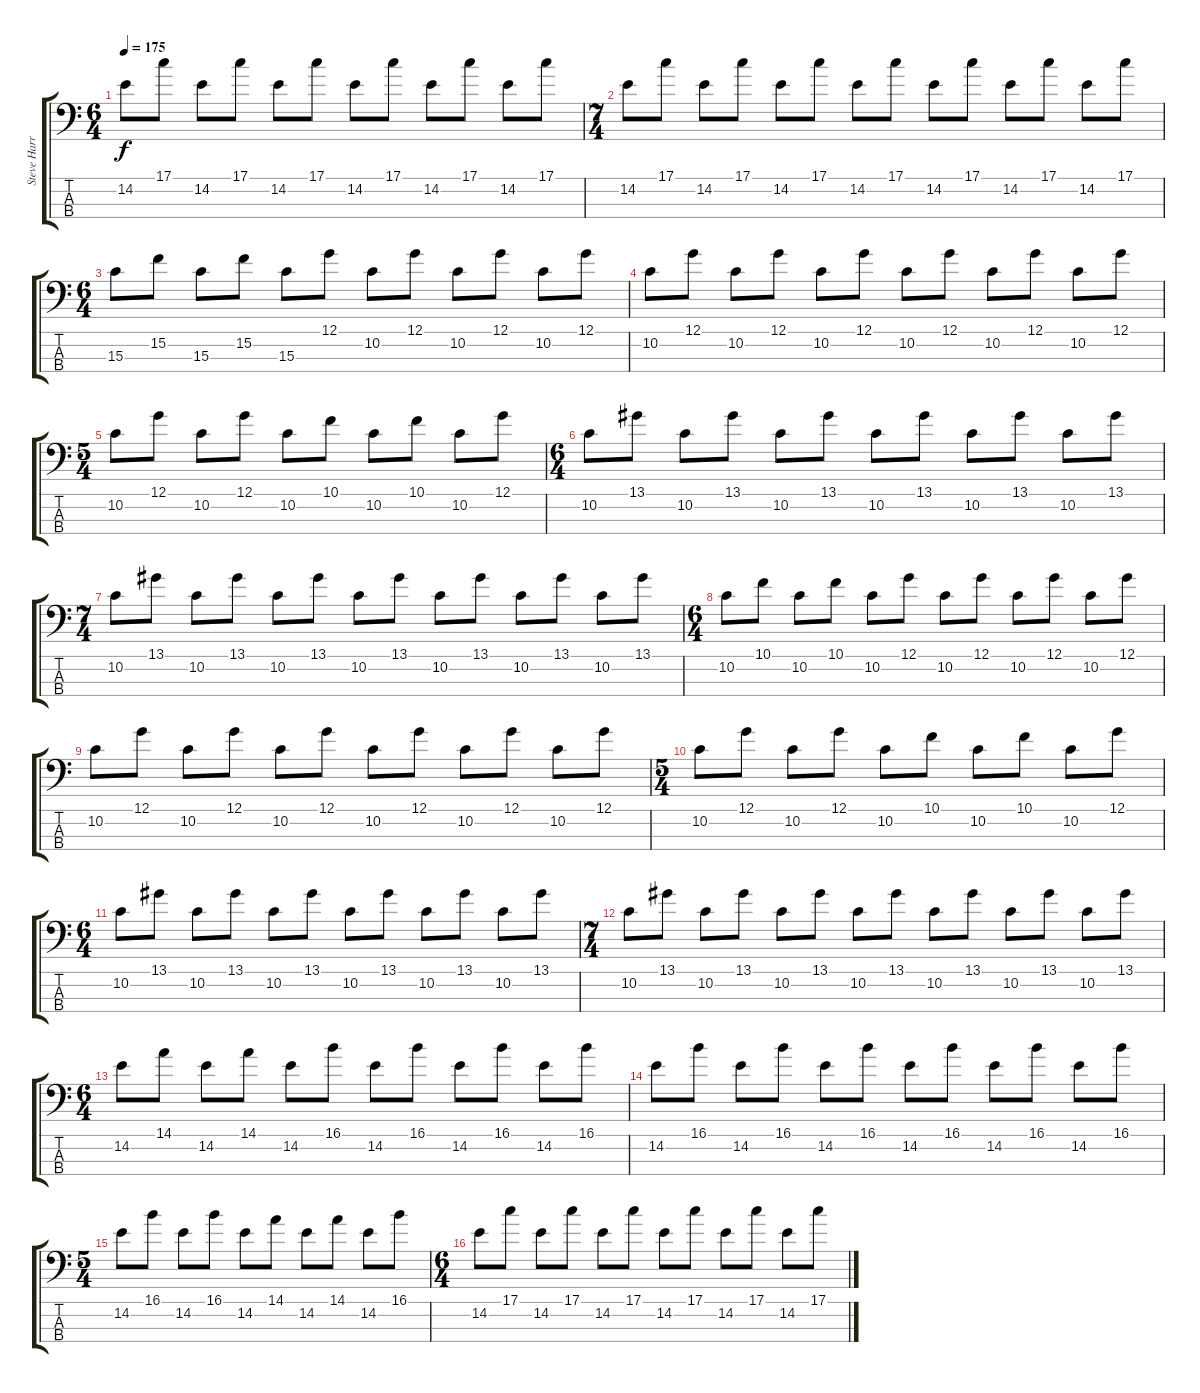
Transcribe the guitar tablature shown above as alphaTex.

\track ("Steve Harris" "Steve Harr") {instrument electricbassfinger}
\staff {score tabs}
\tuning (G2 D2 A1 E1) {hide}
\ts (6 4)
\tempo 175
\clef f4
\ks c
14.2.8{dy f} 17.1.8 14.2.8 17.1.8 14.2.8 17.1.8 14.2.8 17.1.8 14.2.8 17.1.8 14.2.8 17.1.8 |
\ts (7 4)
14.2.8 17.1.8 14.2.8 17.1.8 14.2.8 17.1.8 14.2.8 17.1.8 14.2.8 17.1.8 14.2.8 17.1.8 14.2.8 17.1.8 |
\ts (6 4)
15.3.8 15.2.8 15.3.8 15.2.8 15.3.8 12.1.8 10.2.8 12.1.8 10.2.8 12.1.8 10.2.8 12.1.8 |
10.2.8 12.1.8 10.2.8 12.1.8 10.2.8 12.1.8 10.2.8 12.1.8 10.2.8 12.1.8 10.2.8 12.1.8 |
\ts (5 4)
10.2.8 12.1.8 10.2.8 12.1.8 10.2.8 10.1.8 10.2.8 10.1.8 10.2.8 12.1.8 |
\ts (6 4)
10.2.8 13.1.8 10.2.8 13.1.8 10.2.8 13.1.8 10.2.8 13.1.8 10.2.8 13.1.8 10.2.8 13.1.8 |
\ts (7 4)
10.2.8 13.1.8 10.2.8 13.1.8 10.2.8 13.1.8 10.2.8 13.1.8 10.2.8 13.1.8 10.2.8 13.1.8 10.2.8 13.1.8 |
\ts (6 4)
10.2.8 10.1.8 10.2.8 10.1.8 10.2.8 12.1.8 10.2.8 12.1.8 10.2.8 12.1.8 10.2.8 12.1.8 |
10.2.8 12.1.8 10.2.8 12.1.8 10.2.8 12.1.8 10.2.8 12.1.8 10.2.8 12.1.8 10.2.8 12.1.8 |
\ts (5 4)
10.2.8 12.1.8 10.2.8 12.1.8 10.2.8 10.1.8 10.2.8 10.1.8 10.2.8 12.1.8 |
\ts (6 4)
10.2.8 13.1.8 10.2.8 13.1.8 10.2.8 13.1.8 10.2.8 13.1.8 10.2.8 13.1.8 10.2.8 13.1.8 |
\ts (7 4)
10.2.8 13.1.8 10.2.8 13.1.8 10.2.8 13.1.8 10.2.8 13.1.8 10.2.8 13.1.8 10.2.8 13.1.8 10.2.8 13.1.8 |
\ts (6 4)
14.2.8 14.1.8 14.2.8 14.1.8 14.2.8 16.1.8 14.2.8 16.1.8 14.2.8 16.1.8 14.2.8 16.1.8 |
14.2.8 16.1.8 14.2.8 16.1.8 14.2.8 16.1.8 14.2.8 16.1.8 14.2.8 16.1.8 14.2.8 16.1.8 |
\ts (5 4)
14.2.8 16.1.8 14.2.8 16.1.8 14.2.8 14.1.8 14.2.8 14.1.8 14.2.8 16.1.8 |
\ts (6 4)
14.2.8 17.1.8 14.2.8 17.1.8 14.2.8 17.1.8 14.2.8 17.1.8 14.2.8 17.1.8 14.2.8 17.1.8
